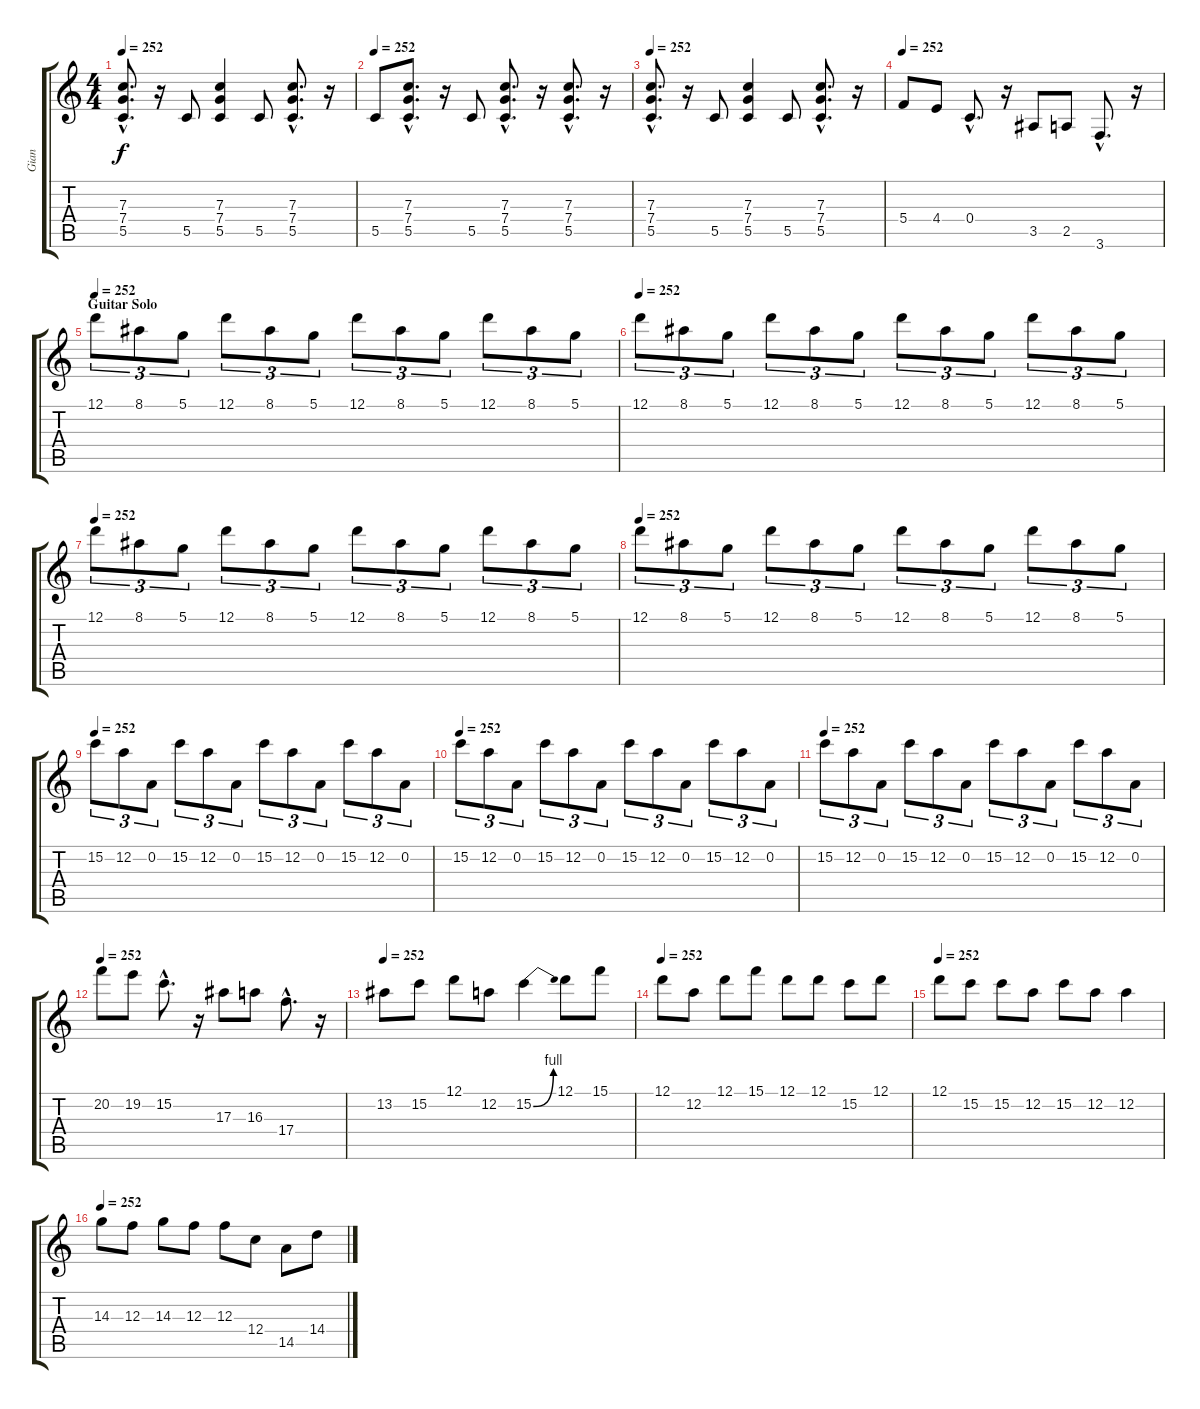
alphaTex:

\track ("Gian" "Gian") {instrument distortionguitar}
\staff {score tabs}
\tuning (D4 A3 F3 C3 G2 D2) {hide}
\ts (4 4)
\tempo 252
\clef g2
\ks c
(7.3{hac} 7.4{hac} 5.5{hac}).8{d dy f} r.16 5.5.8 (7.3 7.4 5.5).4 5.5.8 (7.3{hac} 7.4{hac} 5.5{hac}).8{d} r.16 |
\tempo 252
5.5.8 (7.3{hac} 7.4{hac} 5.5{hac}).8{d} r.16 5.5.8 (7.3{hac} 7.4{hac} 5.5{hac}).8{d} r.16 (7.3{hac} 7.4{hac} 5.5{hac}).8{d} r.16 |
\tempo 252
(7.3{hac} 7.4{hac} 5.5{hac}).8{d} r.16 5.5.8 (7.3 7.4 5.5).4 5.5.8 (7.3{hac} 7.4{hac} 5.5{hac}).8{d} r.16 |
\tempo 252
5.4.8 4.4.8 0.4{hac}.8{d} r.16 3.5.8 2.5.8 3.6{hac}.8{d} r.16 |
\section ("" "Guitar Solo")
\tempo 252
12.1.8{tu (3 2)} 8.1.8{tu (3 2)} 5.1.8{tu (3 2)} 12.1.8{tu (3 2)} 8.1.8{tu (3 2)} 5.1.8{tu (3 2)} 12.1.8{tu (3 2)} 8.1.8{tu (3 2)} 5.1.8{tu (3 2)} 12.1.8{tu (3 2)} 8.1.8{tu (3 2)} 5.1.8{tu (3 2)} |
\tempo 252
12.1.8{tu (3 2)} 8.1.8{tu (3 2)} 5.1.8{tu (3 2)} 12.1.8{tu (3 2)} 8.1.8{tu (3 2)} 5.1.8{tu (3 2)} 12.1.8{tu (3 2)} 8.1.8{tu (3 2)} 5.1.8{tu (3 2)} 12.1.8{tu (3 2)} 8.1.8{tu (3 2)} 5.1.8{tu (3 2)} |
\tempo 252
12.1.8{tu (3 2)} 8.1.8{tu (3 2)} 5.1.8{tu (3 2)} 12.1.8{tu (3 2)} 8.1.8{tu (3 2)} 5.1.8{tu (3 2)} 12.1.8{tu (3 2)} 8.1.8{tu (3 2)} 5.1.8{tu (3 2)} 12.1.8{tu (3 2)} 8.1.8{tu (3 2)} 5.1.8{tu (3 2)} |
\tempo 252
12.1.8{tu (3 2)} 8.1.8{tu (3 2)} 5.1.8{tu (3 2)} 12.1.8{tu (3 2)} 8.1.8{tu (3 2)} 5.1.8{tu (3 2)} 12.1.8{tu (3 2)} 8.1.8{tu (3 2)} 5.1.8{tu (3 2)} 12.1.8{tu (3 2)} 8.1.8{tu (3 2)} 5.1.8{tu (3 2)} |
\tempo 252
15.2.8{tu (3 2)} 12.2.8{tu (3 2)} 0.2.8{tu (3 2)} 15.2.8{tu (3 2)} 12.2.8{tu (3 2)} 0.2.8{tu (3 2)} 15.2.8{tu (3 2)} 12.2.8{tu (3 2)} 0.2.8{tu (3 2)} 15.2.8{tu (3 2)} 12.2.8{tu (3 2)} 0.2.8{tu (3 2)} |
\tempo 252
15.2.8{tu (3 2)} 12.2.8{tu (3 2)} 0.2.8{tu (3 2)} 15.2.8{tu (3 2)} 12.2.8{tu (3 2)} 0.2.8{tu (3 2)} 15.2.8{tu (3 2)} 12.2.8{tu (3 2)} 0.2.8{tu (3 2)} 15.2.8{tu (3 2)} 12.2.8{tu (3 2)} 0.2.8{tu (3 2)} |
\tempo 252
15.2.8{tu (3 2)} 12.2.8{tu (3 2)} 0.2.8{tu (3 2)} 15.2.8{tu (3 2)} 12.2.8{tu (3 2)} 0.2.8{tu (3 2)} 15.2.8{tu (3 2)} 12.2.8{tu (3 2)} 0.2.8{tu (3 2)} 15.2.8{tu (3 2)} 12.2.8{tu (3 2)} 0.2.8{tu (3 2)} |
\tempo 252
20.2.8 19.2.8 15.2{hac}.8{d} r.16 17.3.8 16.3.8 17.4{hac}.8{d} r.16 |
\tempo 252
13.2.8 15.2.8 12.1.8 12.2.8 15.2{be (bend 0 0 60 4)}.4 12.1.8 15.1.8 |
\tempo 252
12.1.8 12.2.8 12.1.8 15.1.8 12.1.8 12.1.8 15.2.8 12.1.8 |
\tempo 252
12.1.8 15.2.8 15.2.8 12.2.8 15.2.8 12.2.8 12.2.4 |
\tempo 252
14.3.8 12.3.8 14.3.8 12.3.8 12.3.8 12.4.8 14.5.8 14.4.8
